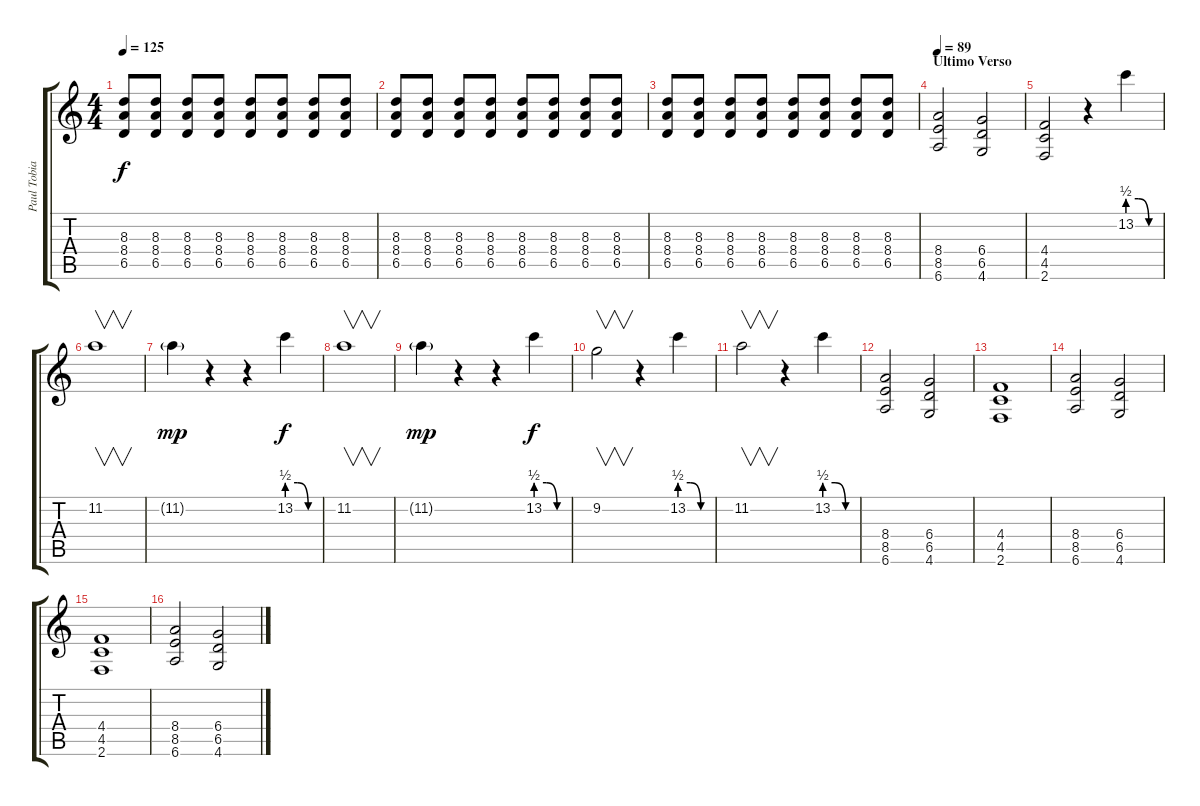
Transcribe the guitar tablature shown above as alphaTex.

\track ("Paul Tobias" "Paul Tobia") {instrument distortionguitar}
\staff {score tabs}
\tuning (Eb4 Bb3 Gb3 Db3 Ab2 Eb2) {hide}
\ts (4 4)
\tempo 125
\clef g2
\ks c
(8.3 8.4 6.5).8{dy f} (8.3 8.4 6.5).8 (8.3 8.4 6.5).8 (8.3 8.4 6.5).8 (8.3 8.4 6.5).8 (8.3 8.4 6.5).8 (8.3 8.4 6.5).8 (8.3 8.4 6.5).8 |
(8.3 8.4 6.5).8 (8.3 8.4 6.5).8 (8.3 8.4 6.5).8 (8.3 8.4 6.5).8 (8.3 8.4 6.5).8 (8.3 8.4 6.5).8 (8.3 8.4 6.5).8 (8.3 8.4 6.5).8 |
(8.3 8.4 6.5).8 (8.3 8.4 6.5).8 (8.3 8.4 6.5).8 (8.3 8.4 6.5).8 (8.3 8.4 6.5).8 (8.3 8.4 6.5).8 (8.3 8.4 6.5).8 (8.3 8.4 6.5).8 |
\section ("" "Ultimo Verso")
\tempo 89
(8.4 8.5 6.6).2 (6.4 6.5 4.6).2 |
(4.4 4.5 2.6).2 r.4 13.2{be (custom 0 2 20 2 40 0 60 0)}.4 |
11.2.1{v} |
11.2{g}.4{dy mp} r.4 r.4 13.2{be (custom 0 2 20 2 40 0 60 0)}.4{dy f} |
11.2.1{v} |
11.2{g}.4{dy mp} r.4 r.4 13.2{be (custom 0 2 20 2 40 0 60 0)}.4{dy f} |
9.2.2{v} r.4 13.2{be (custom 0 2 20 2 40 0 60 0)}.4 |
11.2.2{v} r.4 13.2{be (custom 0 2 20 2 40 0 60 0)}.4 |
(8.4 8.5 6.6).2 (6.4 6.5 4.6).2 |
(4.4 4.5 2.6).1 |
(8.4 8.5 6.6).2 (6.4 6.5 4.6).2 |
(4.4 4.5 2.6).1 |
(8.4 8.5 6.6).2 (6.4 6.5 4.6).2
